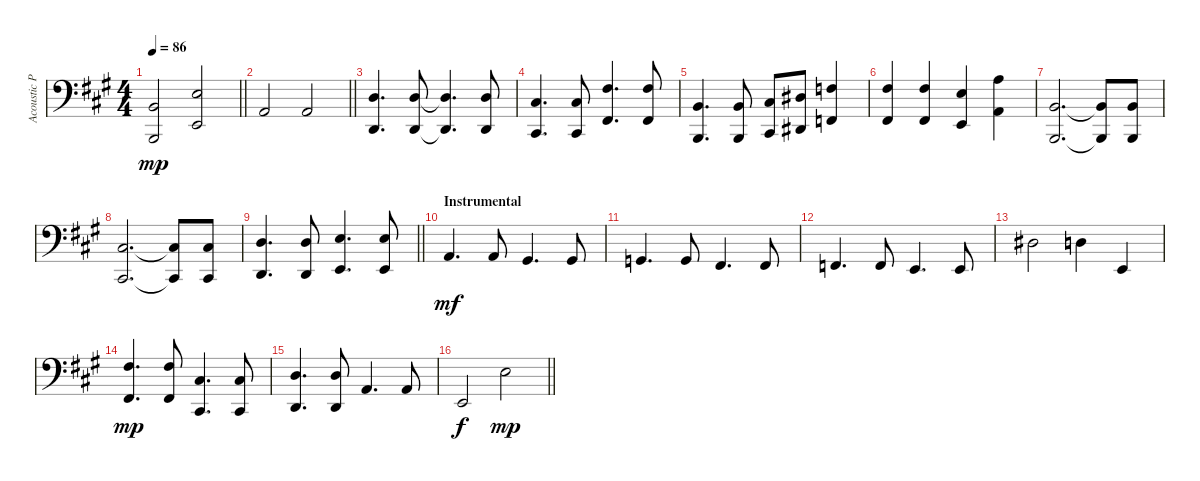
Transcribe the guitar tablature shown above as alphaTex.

\track ("Acoustic Piano (Staff 2)" "Acoustic P") {instrument acousticgrandpiano}
\staff {score}
\tuning (E4 B3 G3 D3 A2 E2 B1) {hide}
\ts (4 4)
\tempo 86
\clef f4
\barLineRight lightlight
\ks a
(2.5 0.7).2{dy mp} (2.4 0.6).2 |
\section ("" "")
\barLineRight lightlight
0.5.2 0.5.2 |
(0.4 3.7).4{d} (0.4 3.7).8 (0.4{t} 3.7{t}).4{d} (0.4 3.7).8 |
(4.5 2.7).4{d} (4.5 2.7).8 (4.4 2.6).4{d} (4.4 2.6).8 |
(2.5 0.7).4{d} (2.5 0.7).8 (4.5 2.7).8 (1.4 4.7).8 (3.4 1.6).4 |
(4.4 2.6).4 (4.4 2.6).4 (2.4 0.6).4 (2.3 0.5).4 |
(2.5 0.7).2{d} (2.5{t} 0.7{t}).8 (2.5 0.7).8 |
(4.5 2.7).2{d} (4.5{t} 2.7{t}).8 (4.5 2.7).8 |
\barLineRight lightlight
(0.4 3.7).4{d} (0.4 3.7).8 (2.4 0.6).4{d} (2.4 0.6).8 |
\section ("" "Instrumental")
0.5.4{d dy mf} 0.5.8 4.6.4{d} 4.6.8 |
3.6.4{d} 3.6.8 2.6.4{d} 2.6.8 |
1.6.4{d} 1.6.8 0.6.4{d} 0.6.8 |
1.4.2 0.4.4 0.6.4 |
(4.4 2.6).4{d dy mp} (4.4 2.6).8 (4.5 2.7).4{d} (4.5 2.7).8 |
(0.4 3.7).4{d} (0.4 3.7).8 0.5.4{d} 0.5.8 |
\barLineRight lightlight
0.6.2{dy f} 2.4.2{dy mp}
